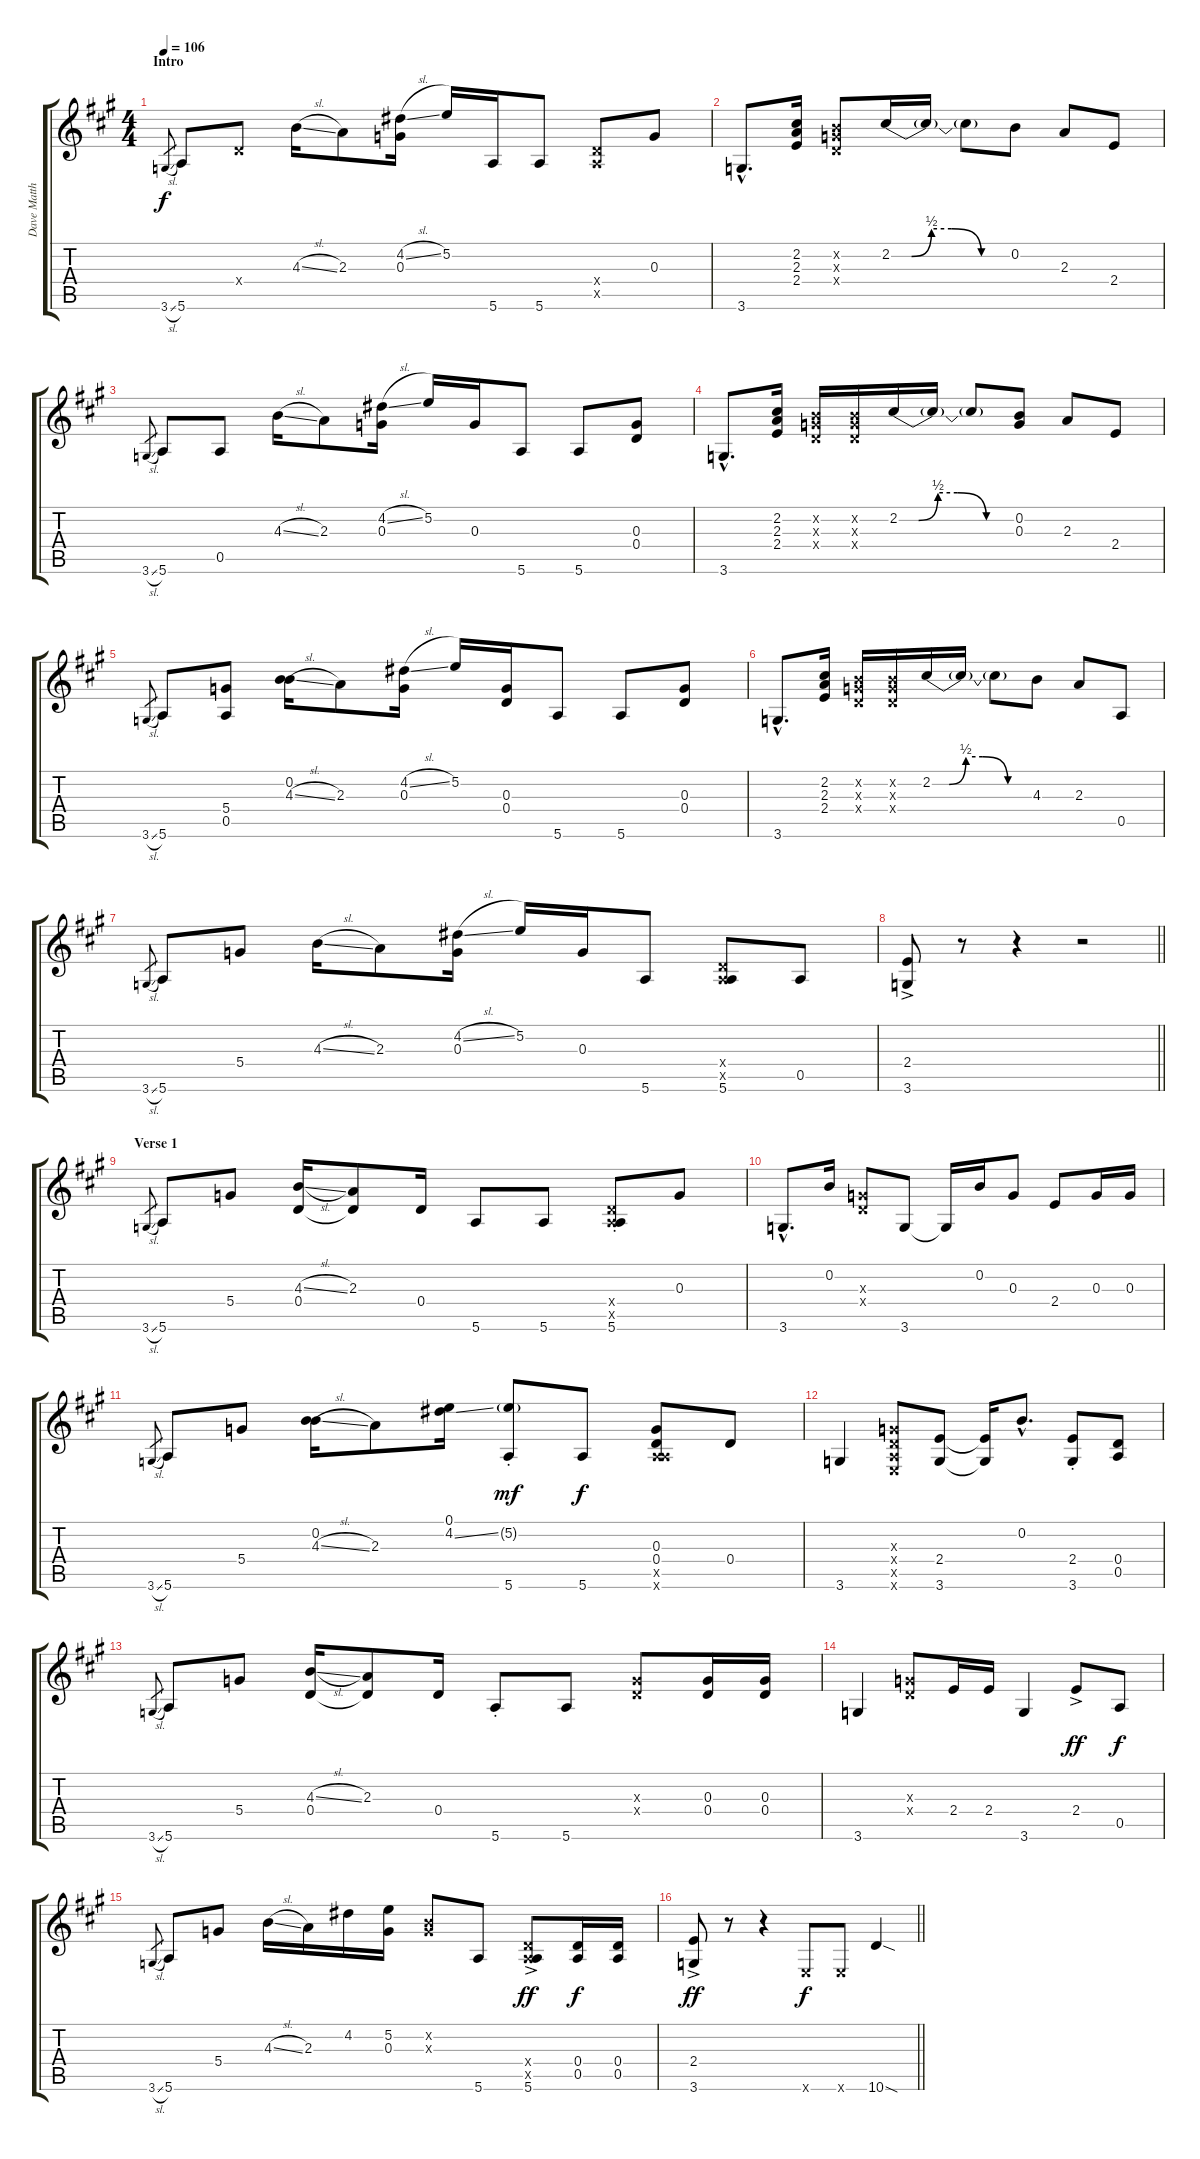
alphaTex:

\track ("Dave Matthews" "Dave Matth") {instrument acousticguitarsteel}
\staff {score tabs}
\tuning (E4 B3 G3 D3 A2 E2) {hide}
\ts (4 4)
\section ("" "Intro")
\tempo 106
\clef g2
\ks a
3.6{sl}.8{gr dy f instrument acousticguitarsteel} 5.6.8 0.4{x}.8 4.3{sl}.16 2.3.8 (4.2{sl} 0.3).16 5.2.16 5.6.16 5.6.8 (0.4{x} 0.5{x}).8 0.3.8 |
3.6{hac}.8{d} (2.2 2.3 2.4).16 (0.2{x} 0.3{x} 0.4{x}).8 2.2{be (custom 0 0 10 0 20 2 30 2 45 0 60 0)}.16 2.2{t}.16 2.2{t}.8 0.2.8 2.3.8 2.4.8 |
3.6{sl}.8{gr} 5.6.8 0.5.8 4.3{sl}.16 2.3.8 (4.2{sl} 0.3).16 5.2.16 0.3.16 5.6.8 5.6.8 (0.3 0.4).8 |
3.6{hac}.8{d} (2.2 2.3 2.4).16 (0.2{x} 0.3{x} 0.4{x}).16 (0.2{x} 0.3{x} 0.4{x}).16 2.2{be (custom 0 0 10 0 20 2 30 2 45 0 60 0)}.16 2.2{t}.16 2.2{t}.8 (0.2 0.3).8 2.3.8 2.4.8 |
3.6{sl}.8{gr} 5.6.8 (5.4 0.5).8 (0.2 4.3{sl}).16 2.3.8 (4.2{sl} 0.3).16 5.2.16 (0.3 0.4).16 5.6.8 5.6.8 (0.3 0.4).8 |
3.6{hac}.8{d} (2.2 2.3 2.4).16 (0.2{x} 0.3{x} 0.4{x}).16 (0.2{x} 0.3{x} 0.4{x}).16 2.2{be (custom 0 0 10 0 20 2 30 2 45 0 60 0)}.16 2.2{t}.16 2.2{t}.8 4.3.8 2.3.8 0.5.8 |
3.6{sl}.8{gr} 5.6.8 5.4.8 4.3{sl}.16 2.3.8 (4.2{sl} 0.3).16 5.2.16 0.3.16 5.6.8 (0.4{x} 0.5{x} 5.6).8 0.5.8 |
\barLineRight lightlight
(2.4{ac} 3.6{ac}).8 r.8 r.4 r.2 |
\section ("" "Verse 1")
3.6{sl}.8{gr} 5.6.8 5.4.8 (4.3{sl} 0.4).16 (2.3 0.4{t}).8 0.4.16 5.6.8 5.6.8 (0.4{x} 0.5{x} 5.6{st}).8 0.3.8 |
3.6{hac}.8{d} 0.2.16 (0.3{x} 0.4{x}).8 3.6.8 3.6{t}.16 0.2.16 0.3.8 2.4.8 0.3.16 0.3.16 |
3.6{sl}.8{gr} 5.6.8 5.4.8 (0.2 4.3{sl}).16 2.3.8 (0.1 4.2{ss}).16 (5.2{g st} 5.6{st}).8{dy mf} 5.6.8{dy f} (0.3 0.4 0.5{x} 5.6{x}).8 0.4.8 |
3.6.4 (0.3{x} 0.4{x} 0.5{x} 0.6{x}).8 (2.4 3.6).8 (2.4{t} 3.6{t}).16 0.2{hac}.8{d} (2.4{st} 3.6{st}).8 (0.4 0.5).8 |
3.6{sl}.8{gr} 5.6.8 5.4.8 (4.3{sl} 0.4).16 (2.3 0.4{t}).8 0.4.16 5.6{st}.8 5.6.8 (0.3{x} 0.4{x}).8 (0.3 0.4).16 (0.3 0.4).16 |
3.6.4 (0.3{x} 0.4{x}).8 2.4.16 2.4.16 3.6.4 2.4{ac}.8{dy ff} 0.5.8{dy f} |
3.6{sl}.8{gr} 5.6.8 5.4.8 4.3{sl}.16 2.3.16 4.2.16 (5.2 0.3).16 (0.2{x} 0.3{x}).8 5.6.8 (0.4{x} 0.5{x} 5.6{ac}).8{dy ff} (0.4 0.5).16{dy f} (0.4 0.5).16 |
\barLineRight lightlight
(2.4{ac} 3.6{ac}).8{dy ff} r.8 r.4 0.6{x}.8{dy f} 0.6{x}.8 10.6{sod}.4
